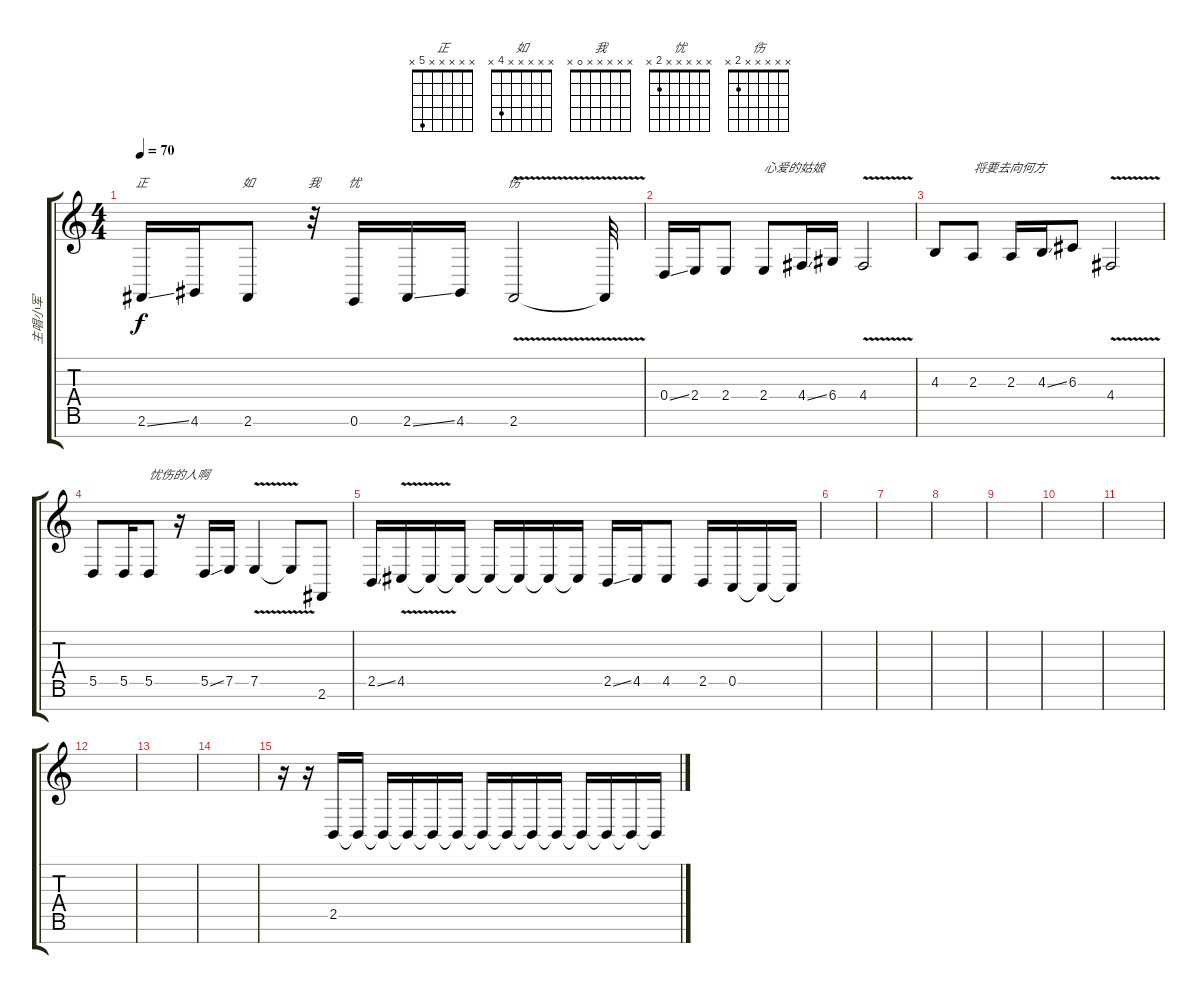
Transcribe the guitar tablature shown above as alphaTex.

\track ("主唱小军" "主唱小军") {instrument acousticgrandpiano}
\staff {score tabs}
\tuning (E4 B3 G3 D3 A2 E2 B1) {hide}
\chord ("正" x x x x x 5 x)
\chord ("如" x x x x x 4 x)
\chord ("我" x x x x x 0 x)
\chord ("忧" x x x x x 2 x)
\chord ("伤" x x x x x 2 x)
\ts (4 4)
\tempo 70
\clef g2
\ks c
2.6{ss}.16{ch "正" dy f} 4.6.16 2.6.8{ch "如"} r.32{ch "我"} 0.6.16{ch "忧"} 2.6{ss}.16 4.6.16 2.6{v}.2{ch "伤"} 2.6{t}.32 |
0.4{ss}.16 2.4.16 2.4.8 2.4.8{txt "心爱的姑娘"} 4.4{ss}.16 6.4.16 4.4{v}.2 |
4.3.8 2.3.8{txt "将要去向何方"} 2.3.16 4.3{ss}.16 6.3.8 4.4{v}.2 |
5.5.8 5.5.16 5.5.8{txt "忧伤的人啊"} r.16 5.5{ss}.16 7.5.16 7.5{v}.4 7.5{t}.8 2.6.8 |
2.5{ss}.16 4.5{v}.16 4.5{t}.16 4.5{t}.16 4.5{t}.16 4.5{t}.16 4.5{t}.16 4.5{t}.16 2.5{ss}.16 4.5.16 4.5.8 2.5.16 0.5.16 0.5{t}.16 0.5{t}.16 |
|
|
|
|
|
|
|
|
|
r.16 r.16 2.5.16 2.5{t}.16 2.5{t}.16 2.5{t}.16 2.5{t}.16 2.5{t}.16 2.5{t}.16 2.5{t}.16 2.5{t}.16 2.5{t}.16 2.5{t}.16 2.5{t}.16 2.5{t}.16 2.5{t}.16
